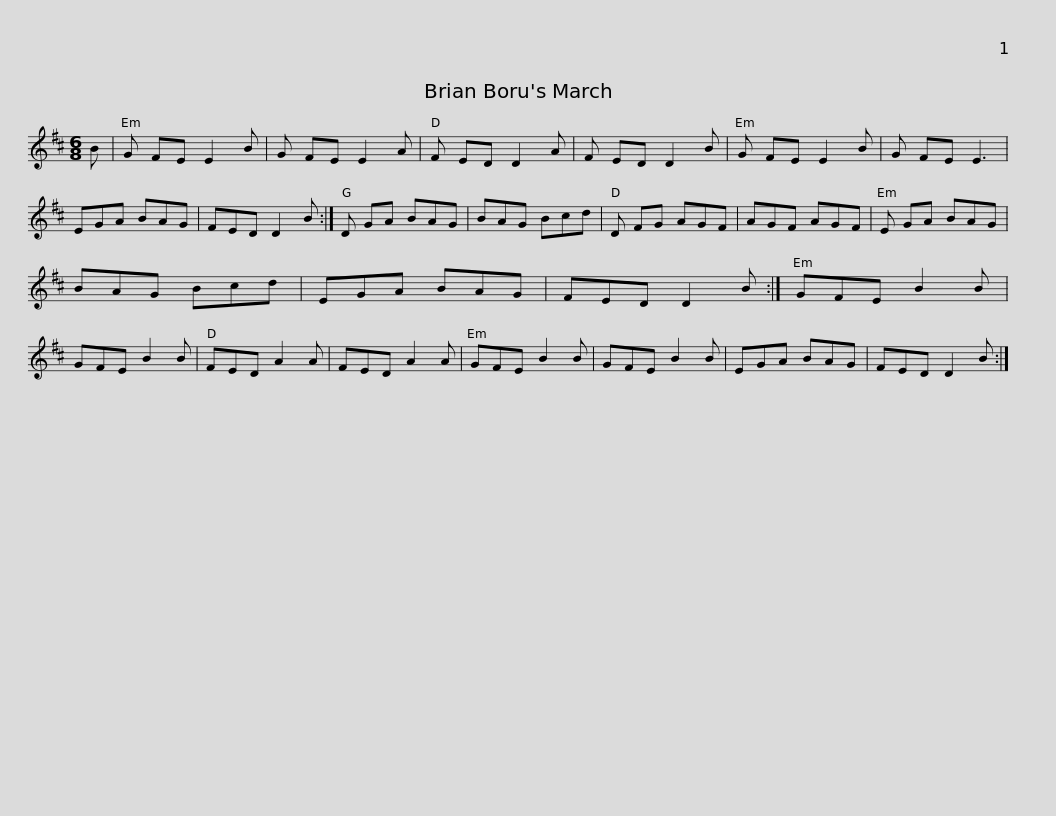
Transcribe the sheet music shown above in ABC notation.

X:1
L:1/8
M:6/8
I:linebreak $
K:D
V:1 treble
V:1
 B | G FE E2 B | G FE E2 A | F ED D2 A | F ED D2 B | %5
 G FE E2 B | G FE E3 | EGA BAG |$ FED D2 B :| D GA BAG | %10
 BAG Bcd | D FG AGF | AGF AGF | E GA BAG | BAG Bcd |$ %15
 EGA BAG | FED D2 B :| GFE B2 B | GFE B2 B | FED A2 A | %20
 FED A2 A | GFE B2 B | GFE B2 B |$ EGA BAG | FED D2 B :| %25
